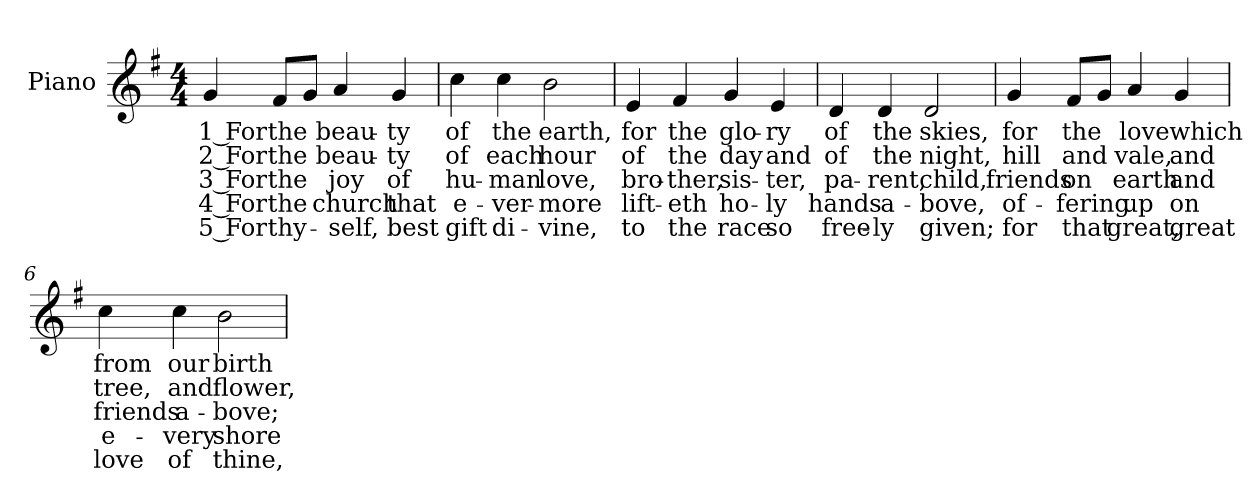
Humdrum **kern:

**kern	**text	**text	**text	**text	**text
*part1	*part1	*part1	*part1	*part1	*part1
*staff1	*staff1	*staff1	*staff1	*staff1	*staff1
*I"Piano	*	*	*	*	*
*I'Pno.	*	*	*	*	*
!!LO:PB:g=z
*clefG2	*	*	*	*	*
*k[f#]	*	*	*	*	*
*G:	*	*	*	*	*
*M4/4	*	*	*	*	*
=1	=1	=1	=1	=1	=1
!	!LO:LY:b:color=#000000	!LO:LY:b:color=#000000	!LO:LY:b:color=#000000	!LO:LY:b:color=#000000	!LO:LY:b:color=#000000
4gi/	1 For	2 For	3 For	4 For	5 For
!	!LO:LY:b:color=#000000	!LO:LY:b:color=#000000	!LO:LY:b:color=#000000	!LO:LY:b:color=#000000	!LO:LY:b:color=#000000
8f#i/L	the	the	the	the	thy-
8gi/J	.	.	.	.	.
!	!LO:LY:b:color=#000000	!LO:LY:b:color=#000000	!LO:LY:b:color=#000000	!LO:LY:b:color=#000000	!LO:LY:b:color=#000000
4ai/	beau-	beau-	-joy	church	self,
!	!LO:LY:b:color=#000000	!LO:LY:b:color=#000000	!LO:LY:b:color=#000000	!LO:LY:b:color=#000000	!LO:LY:b:color=#000000
4gi/	-ty	-ty	of	that	best
=2	=2	=2	=2	=2	=2
!	!LO:LY:b:color=#000000	!LO:LY:b:color=#000000	!LO:LY:b:color=#000000	!LO:LY:b:color=#000000	!LO:LY:b:color=#000000
4cci\	of	of	hu-	-e-	-gift
!	!LO:LY:b:color=#000000	!LO:LY:b:color=#000000	!LO:LY:b:color=#000000	!LO:LY:b:color=#000000	!LO:LY:b:color=#000000
4cci\	the	each	man	ver-	-di-
!	!LO:LY:b:color=#000000	!LO:LY:b:color=#000000	!LO:LY:b:color=#000000	!LO:LY:b:color=#000000	!LO:LY:b:color=#000000
2bi\	earth,	hour	-love,	more	vine,
=3	=3	=3	=3	=3	=3
!	!LO:LY:b:color=#000000	!LO:LY:b:color=#000000	!LO:LY:b:color=#000000	!LO:LY:b:color=#000000	!LO:LY:b:color=#000000
4ei/	for	of	bro-	-lift-	-to
!	!LO:LY:b:color=#000000	!LO:LY:b:color=#000000	!LO:LY:b:color=#000000	!LO:LY:b:color=#000000	!LO:LY:b:color=#000000
4f#i/	the	the	ther,	eth	the
!	!LO:LY:b:color=#000000	!LO:LY:b:color=#000000	!LO:LY:b:color=#000000	!LO:LY:b:color=#000000	!LO:LY:b:color=#000000
4gi/	glo-	day	sis-	-ho-	-race
!	!LO:LY:b:color=#000000	!LO:LY:b:color=#000000	!LO:LY:b:color=#000000	!LO:LY:b:color=#000000	!LO:LY:b:color=#000000
4ei/	-ry	and	ter,	ly	so
!!LO:LB:g=z
=4	=4	=4	=4	=4	=4
!	!LO:LY:b:color=#000000	!LO:LY:b:color=#000000	!LO:LY:b:color=#000000	!LO:LY:b:color=#000000	!LO:LY:b:color=#000000
4di/	of	of	pa-	-hands	free-
!	!LO:LY:b:color=#000000	!LO:LY:b:color=#000000	!LO:LY:b:color=#000000	!LO:LY:b:color=#000000	!LO:LY:b:color=#000000
4di/	the	the	-rent,	a-	-ly
!	!LO:LY:b:color=#000000	!LO:LY:b:color=#000000	!LO:LY:b:color=#000000	!LO:LY:b:color=#000000	!LO:LY:b:color=#000000
2di/	skies,	night,	child,	bove,	given;
=5	=5	=5	=5	=5	=5
!	!LO:LY:b:color=#000000	!LO:LY:b:color=#000000	!LO:LY:b:color=#000000	!LO:LY:b:color=#000000	!LO:LY:b:color=#000000
4gi/	for	hill	friends	of-	-for
!	!LO:LY:b:color=#000000	!LO:LY:b:color=#000000	!LO:LY:b:color=#000000	!LO:LY:b:color=#000000	!LO:LY:b:color=#000000
8f#i/L	the	and	on	fering	that
8gi/J	.	.	.	.	.
!	!LO:LY:b:color=#000000	!LO:LY:b:color=#000000	!LO:LY:b:color=#000000	!LO:LY:b:color=#000000	!LO:LY:b:color=#000000
4ai/	love	vale,	earth	up	great,
!	!LO:LY:b:color=#000000	!LO:LY:b:color=#000000	!LO:LY:b:color=#000000	!LO:LY:b:color=#000000	!LO:LY:b:color=#000000
4gi/	which	and	and	on	great
=6	=6	=6	=6	=6	=6
!	!LO:LY:b:color=#000000	!LO:LY:b:color=#000000	!LO:LY:b:color=#000000	!LO:LY:b:color=#000000	!LO:LY:b:color=#000000
4cci\	from	tree,	friends	e-	-love
!	!LO:LY:b:color=#000000	!LO:LY:b:color=#000000	!LO:LY:b:color=#000000	!LO:LY:b:color=#000000	!LO:LY:b:color=#000000
4cci\	our	and	a-	-very	of
!	!LO:LY:b:color=#000000	!LO:LY:b:color=#000000	!LO:LY:b:color=#000000	!LO:LY:b:color=#000000	!LO:LY:b:color=#000000
2bi\	birth	flower,	bove;	shore	thine,
=	=	=	=	=	=
*-	*-	*-	*-	*-	*-
